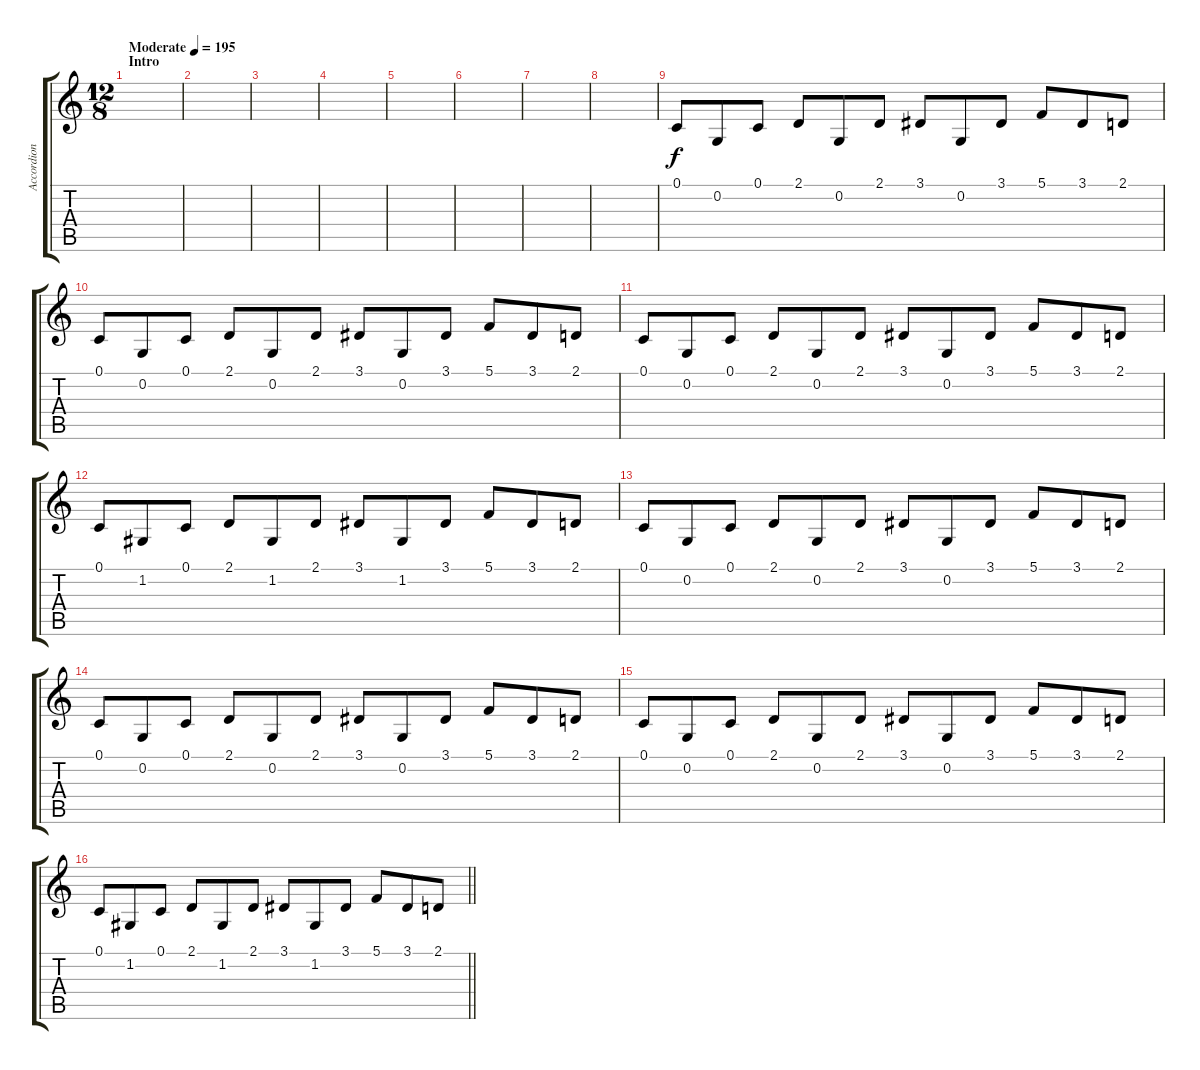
\track ("Accordion" "Accordion") {instrument accordion}
\staff {score tabs}
\tuning (C4 G3 Eb3 Bb2 F2 C2) {hide}
\ts (12 8)
\section ("" "Intro")
\tempo (195 "Moderate")
\clef g2
\ks c
|
|
|
|
|
|
|
|
0.1.8 0.2.8 0.1.8 2.1.8 0.2.8 2.1.8 3.1.8 0.2.8 3.1.8 5.1.8 3.1.8 2.1.8 |
0.1.8 0.2.8 0.1.8 2.1.8 0.2.8 2.1.8 3.1.8 0.2.8 3.1.8 5.1.8 3.1.8 2.1.8 |
0.1.8 0.2.8 0.1.8 2.1.8 0.2.8 2.1.8 3.1.8 0.2.8 3.1.8 5.1.8 3.1.8 2.1.8 |
0.1.8 1.2.8 0.1.8 2.1.8 1.2.8 2.1.8 3.1.8 1.2.8 3.1.8 5.1.8 3.1.8 2.1.8 |
0.1.8 0.2.8 0.1.8 2.1.8 0.2.8 2.1.8 3.1.8 0.2.8 3.1.8 5.1.8 3.1.8 2.1.8 |
0.1.8 0.2.8 0.1.8 2.1.8 0.2.8 2.1.8 3.1.8 0.2.8 3.1.8 5.1.8 3.1.8 2.1.8 |
0.1.8 0.2.8 0.1.8 2.1.8 0.2.8 2.1.8 3.1.8 0.2.8 3.1.8 5.1.8 3.1.8 2.1.8 |
\barLineRight lightlight
0.1.8 1.2.8 0.1.8 2.1.8 1.2.8 2.1.8 3.1.8 1.2.8 3.1.8 5.1.8 3.1.8 2.1.8
